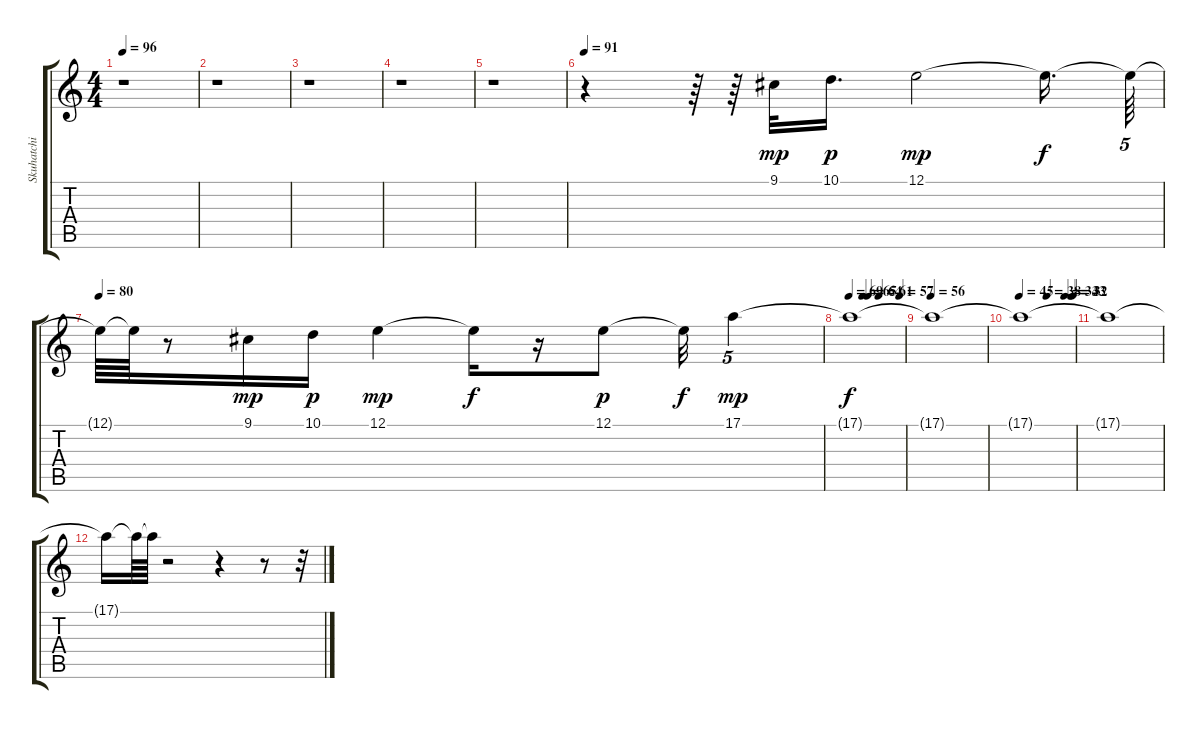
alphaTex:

\track ("Skuhatchi" "Skuhatchi") {instrument shakuhachi}
\staff {score tabs}
\tuning (E4 B3 G3 D3 A2 E2) {hide}
\ts (4 4)
\tempo 96
\clef g2
\ks c
r.1{dy f} |
r.1 |
r.1 |
r.1 |
r.1 |
\tempo 91
r.4 r.64 r.64 9.1.32{dy mp} 10.1.16{d dy p} 12.1.2{dy mp} 12.1{t}.16{d dy f} 12.1{t}.64{tu (5 4)} |
\tempo 80
12.1{t}.64 12.1{t}.64 r.8 9.1.16{dy mp} 10.1.16{dy p} 12.1.4{dy mp} 12.1{t}.16{dy f} r.16 12.1.8{dy p} 12.1{t}.32{dy f} 17.1.4{tu (5 4) dy mp} |
\tempo 69
\tempo (65 0.25)
\tempo (64 0.34375)
\tempo (61 0.54375)
\tempo (57 0.91875)
17.1{t}.1{dy f} |
\tempo 56
17.1{t}.1 |
\tempo 45
\tempo (38 0.5)
\tempo (34 0.8229166666666666)
\tempo (33 0.9479166666666666)
\tempo (32 0.9791666666666666)
17.1{t}.1 |
17.1{t}.1 |
17.1{t}.16 17.1{t}.64 17.1{t}.64 r.2 r.4 r.8 r.32
